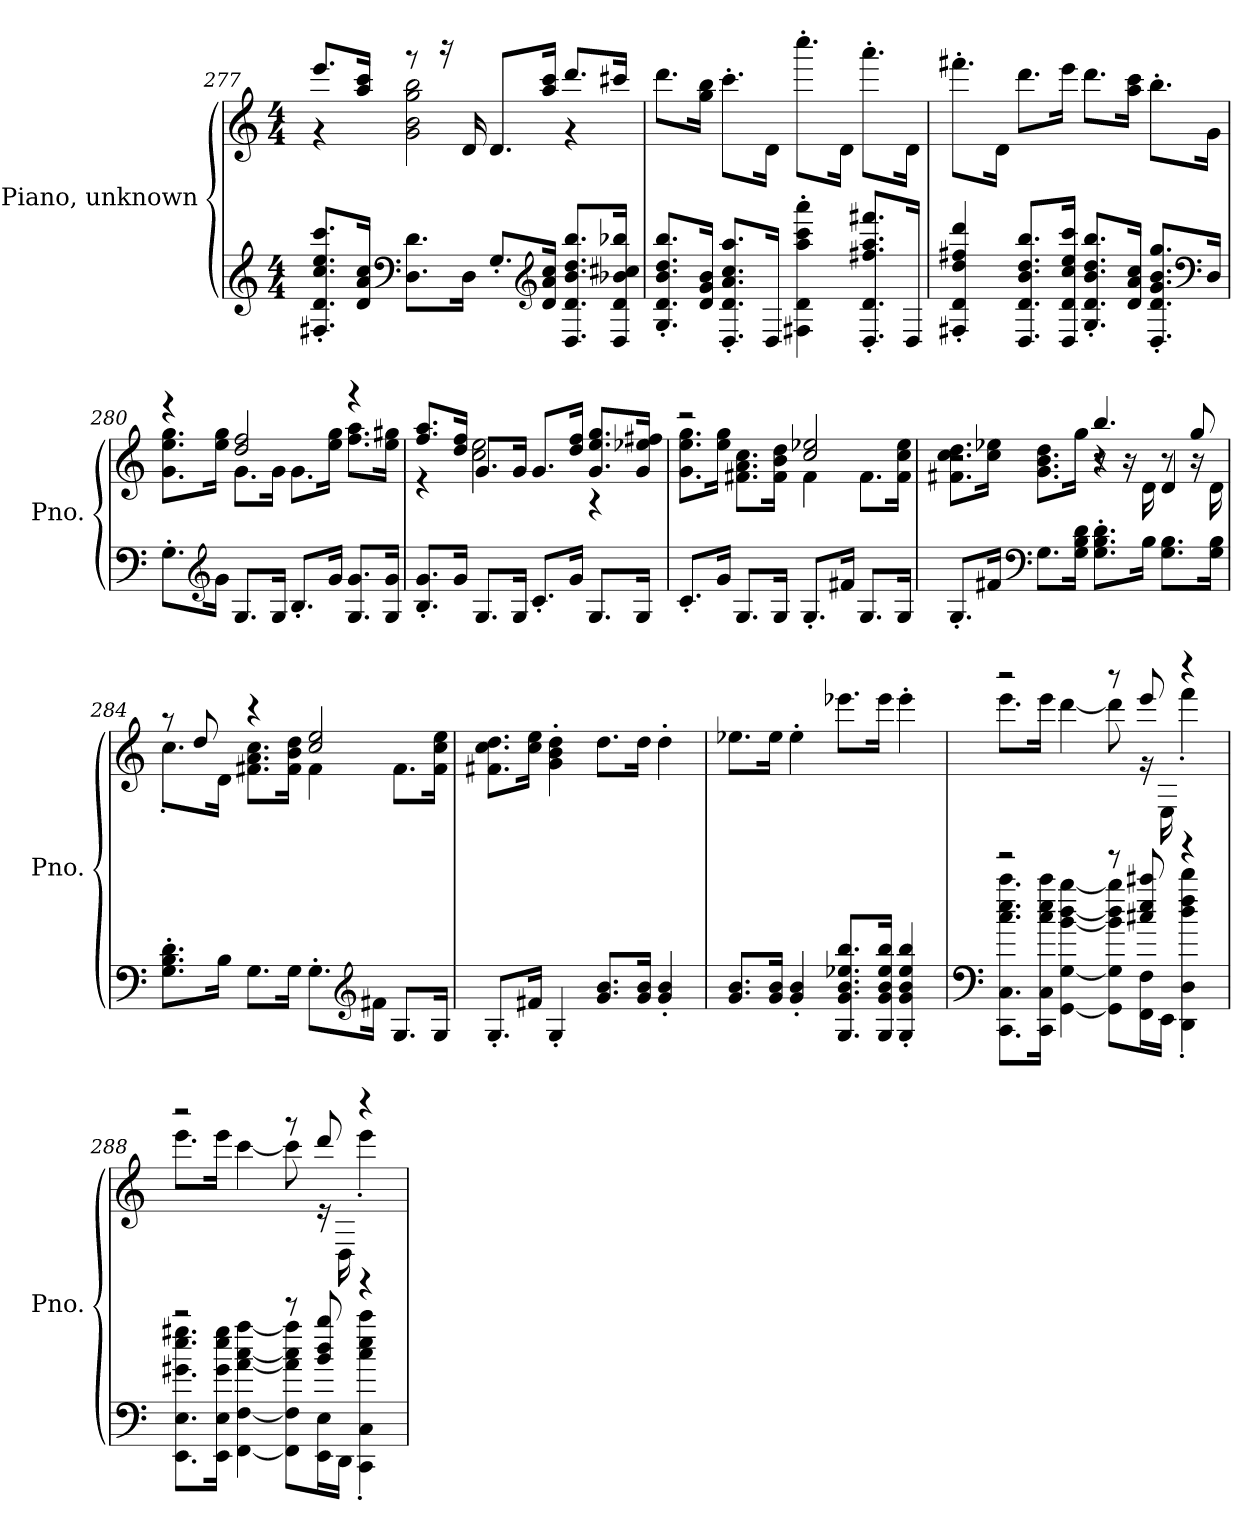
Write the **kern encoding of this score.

**kern	**kern
*part1	*part1
*staff2	*staff1
*I"Piano, unknown	*
*I'Pno.	*
!!LO:LB:g=z
*clefG2	*clefG2
*k[]	*k[]
*M4/4	*M4/4
=277	=277
*	*^
8.F#X/' 8.d/' 8.cc/' 8.ee/' 8.ccc/'L	8.eee/L	4r
16d/ 16a/ 16cc/Jk	16aa/ 16ccc/Jk	.
*clefF4	*	*
8.D\ 8.d\L	8r	2g\ 2b\ 2gg\ 2bb\
.	16r	.
16D\Jk	16d/	.
8.G'/L	8.d/L	.
*clefG2	*	*
16d/ 16a/ 16cc/Jk	16aa/ 16ccc/Jk	.
8.D/ 8.d/ 8.b/ 8.dd/ 8.bb/L	8.ddd/L	4r
16D/ 16d/ 16b-X/ 16cc#X/ 16bb-X/Jk	16ccc#X/Jk	.
*	*v	*v
=278	=278
8.G/' 8.d/' 8.b/' 8.dd/' 8.bb/'L	8.ddd\L
16d/ 16g/ 16b/Jk	16gg\ 16bb\Jk
8.D/' 8.d/' 8.a/' 8.cc/' 8.aa/'L	8.ccc'\L
16D/Jk	16d\Jk
4F#X\' 4d\' 4aa\' 4ccc\' 4aaa\'	8.cccc'\L
.	16d\Jk
8.D/' 8.d/' 8.ff#X/' 8.aa/' 8.fff#X/'L	8.aaa'\L
16D/Jk	16d\Jk
=279	=279
4F#X/' 4d/' 4dd/' 4ff#X/' 4ddd/'	8.fff#X'\L
.	16d\Jk
8.D/ 8.d/ 8.b/ 8.dd/ 8.bb/L	8.ddd\L
16D/ 16d/ 16cc/ 16ee/ 16ccc/Jk	16eee\Jk
8.G/' 8.d/' 8.b/' 8.dd/' 8.bb/'L	8.ddd\L
16d/ 16a/ 16cc/Jk	16aa\ 16ccc\Jk
8.D/' 8.d/' 8.g/' 8.b/' 8.gg/'L	8.bb'\L
*clefF4	*
16D/Jk	16g\Jk
!!LO:LB:g=z
=280	=280
*	*^
8.G'\L	4r	8.g\ 8.ee\ 8.gg\L
*clefG2	*	*
16g\Jk	.	16ee\ 16gg\Jk
8.G/L	2dd/ 2ff/	8.g\L
16G/Jk	.	16g\Jk
8.B'/L	.	8.g\L
16g/Jk	.	16ee\ 16gg\Jk
8.G/ 8.g/L	4r	8.ff\ 8.aa\L
16G/ 16g/Jk	.	16ee\ 16gg#X\Jk
=281	=281	=281
8.B/' 8.g/'L	8.ff/ 8.aa/L	4r
16g/Jk	16dd/ 16ff/Jk	.
8.G/L	8.g/L	2cc\ 2ee\
16G/Jk	16g/Jk	.
8.c'/L	8.g/L	.
16g/Jk	16dd/ 16ff/Jk	.
8.G/L	8.g/ 8.ee/ 8.gg/L	4r
16G/Jk	16g/ 16ee-X/ 16ff#X/Jk	.
=282	=282	=282
8.c'/L	2r	8.g\ 8.ee\ 8.gg\L
16g/Jk	.	16ee\ 16gg\Jk
8.G/L	.	8.f#X\ 8.a\ 8.cc\L
16G/Jk	.	16f#\ 16b\ 16dd\Jk
8.G'/L	2cc/ 2ee-X/	4f#\
16f#X/Jk	.	.
8.G/L	.	8.f#\L
16G/Jk	.	16f#\ 16cc\ 16ee-\Jk
!!LO:LB:g=z
=283	=283	=283
*	*	*^
8.G'/L	2r	8.f#X\ 8.cc\ 8.dd\L	2r
16f#X/Jk	.	16cc\ 16ee-X\Jk	.
*clefF4	*	*	*
8.G\L	.	8.g\ 8.b\ 8.dd\L	.
16G\ 16B\ 16d\Jk	.	16gg\Jk	.
8.G\' 8.B\' 8.d\'L	4.bb/	8r	4r
.	.	16r	.
16B\Jk	.	16d\	.
8.G\ 8.B\L	.	8r	4d/
.	8gg/	16r	.
16G\ 16B\Jk	.	16d\	.
*	*	*v	*v
=284	=284	=284
8.G\' 8.B\' 8.d\'L	8r	8.cc'\L
.	8dd/	.
16B\Jk	.	16d\Jk
8.G\L	4r	8.f#X\ 8.a\ 8.cc\L
16G\Jk	.	16f#\ 16b\ 16dd\Jk
8.G'\L	2cc/ 2ee/	4f#\
*clefG2	*	*
16f#X\Jk	.	.
8.G/L	.	8.f#\L
16G/Jk	.	16f#\ 16cc\ 16ee\Jk
*	*v	*v
=285	=285
8.G'/L	8.f#X\ 8.cc\ 8.dd\L
16f#X/Jk	16cc\ 16ee\Jk
4G'/	4g\' 4b\' 4dd\'
8.g/ 8.b/L	8.dd\L
16g/ 16b/Jk	16dd\Jk
4g/' 4b/'	4dd'\
!!LO:LB:g=z
=286	=286
8.g/ 8.b/L	8.ee-X\L
16g/ 16b/Jk	16ee-\Jk
4g/' 4b/'	4ee-'\
8.G/ 8.g/ 8.b/ 8.ee-X/ 8.bb/L	8.eee-X\L
16G/ 16g/ 16b/ 16ee-/ 16bb/Jk	16eee-\Jk
4G/' 4g/' 4b/' 4ee-/' 4bb/'	4eee-'\
=287	=287
*clefF4	*
*^	*^
2r	8.CC\ 8.C\ 8.cc\ 8.ee\ 8.ccc\L	2r	8.eee\L
.	16CC\ 16C\ 16cc\ 16ee\ 16ccc\Jk	.	16eee\Jk
.	[4GG\ [4G\ [4b\ [4dd\ [4bb\	.	[4ddd\
8r	8GG\] 8G\] 8b\] 8dd\] 8bb\]L	8r	8ddd\]
8cc#X/ 8ee/ 8ccc#X/	16FF\ 16F\L	8eee/	16r
.	16EE\JJ	.	16E\
4r	4DD\' 4D\' 4dd\' 4ff\' 4ddd\'	4r	4fff'\
=288	=288	=288	=288
2r	8.EE\ 8.E\ 8.g#X\ 8.ee\ 8.gg#X\L	2r	8.eee\L
.	16EE\ 16E\ 16g#\ 16ee\ 16gg#\Jk	.	16eee\Jk
.	[4FF\ [4F\ [4a\ [4cc\ [4aa\	.	[4ccc\
8r	8FF\] 8F\] 8a\] 8cc\] 8aa\]L	8r	8ccc\]
8b/ 8dd/ 8bb/	16EE\ 16E\L	8ddd/	16r
.	16DD\JJ	.	16D\
4r	4CC\' 4C\' 4cc\' 4ee\' 4ccc\'	4r	4eee'\
*v	*v	*	*
*	*v	*v
=	=
*-	*-
